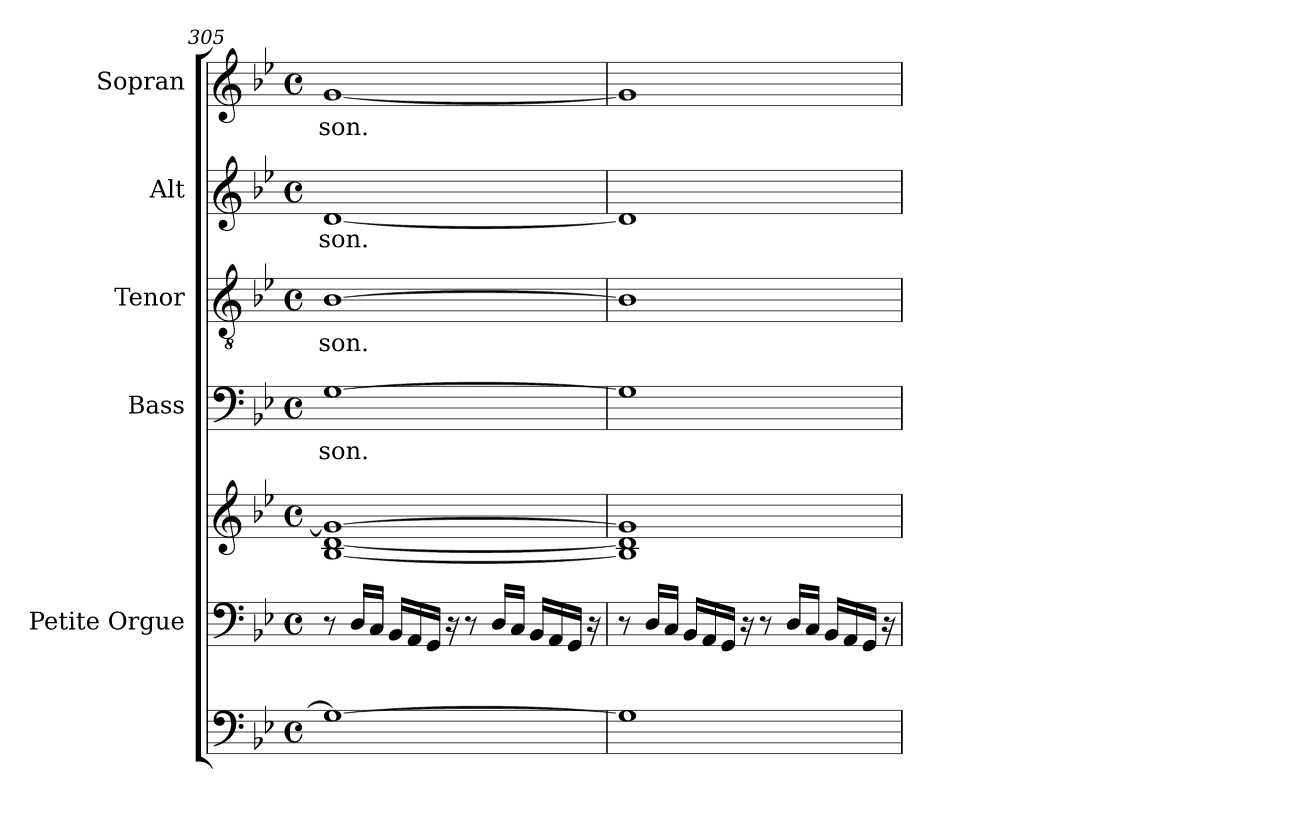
**kern	**kern	**kern	**kern	**text	**kern	**text	**kern	**text	**kern	**text
*part6	*part5	*part5	*part4	*part4	*part3	*part3	*part2	*part2	*part1	*part1
*staff7	*staff6	*staff5	*staff4	*staff4	*staff3	*staff3	*staff2	*staff2	*staff1	*staff1
*	*I"Petite Orgue	*	*I"Bass	*	*I"Tenor	*	*I"Alt	*	*I"Sopran	*
*	*I'Org. 1	*	*I'B.	*	*I'T.	*	*I'A.	*	*I'S.	*
*clefF4	*clefF4	*clefG2	*clefF4	*	*clefGv2	*	*clefG2	*	*clefG2	*
*k[b-e-]	*k[b-e-]	*k[b-e-]	*k[b-e-]	*	*k[b-e-]	*	*k[b-e-]	*	*k[b-e-]	*
*B-:	*B-:	*B-:	*B-:	*	*B-:	*	*B-:	*	*B-:	*
*M4/4	*M4/4	*M4/4	*M4/4	*	*M4/4	*	*M4/4	*	*M4/4	*
*met(c)	*met(c)	*met(c)	*met(c)	*	*met(c)	*	*met(c)	*	*met(c)	*
=305	=305	=305	=305	=305	=305	=305	=305	=305	=305	=305
!	!	!	!	!LO:LY:b	!	!LO:LY:b	!	!LO:LY:b	!	!LO:LY:b
1G_	8r	[1B- [1d 1g_	[1G	-son.	[1B-	-son.	[1d	-son.	[1g	-son.
.	16D/LL	.	.	.	.	.	.	.	.	.
.	16C/JJ	.	.	.	.	.	.	.	.	.
.	16BB-/LL	.	.	.	.	.	.	.	.	.
.	16AA/	.	.	.	.	.	.	.	.	.
.	16GG/JJ	.	.	.	.	.	.	.	.	.
.	16r	.	.	.	.	.	.	.	.	.
.	8r	.	.	.	.	.	.	.	.	.
.	16D/LL	.	.	.	.	.	.	.	.	.
.	16C/JJ	.	.	.	.	.	.	.	.	.
.	16BB-/LL	.	.	.	.	.	.	.	.	.
.	16AA/	.	.	.	.	.	.	.	.	.
.	16GG/JJ	.	.	.	.	.	.	.	.	.
.	16r	.	.	.	.	.	.	.	.	.
=306	=306	=306	=306	=306	=306	=306	=306	=306	=306	=306
1G]	8r	1B-] 1d] 1g]	1G]	.	1B-]	.	1d]	.	1g]	.
.	16D/LL	.	.	.	.	.	.	.	.	.
.	16C/JJ	.	.	.	.	.	.	.	.	.
.	16BB-/LL	.	.	.	.	.	.	.	.	.
.	16AA/	.	.	.	.	.	.	.	.	.
.	16GG/JJ	.	.	.	.	.	.	.	.	.
.	16r	.	.	.	.	.	.	.	.	.
.	8r	.	.	.	.	.	.	.	.	.
.	16D/LL	.	.	.	.	.	.	.	.	.
.	16C/JJ	.	.	.	.	.	.	.	.	.
.	16BB-/LL	.	.	.	.	.	.	.	.	.
.	16AA/	.	.	.	.	.	.	.	.	.
.	16GG/JJ	.	.	.	.	.	.	.	.	.
.	16r	.	.	.	.	.	.	.	.	.
=	=	=	=	=	=	=	=	=	=	=
*-	*-	*-	*-	*-	*-	*-	*-	*-	*-	*-
